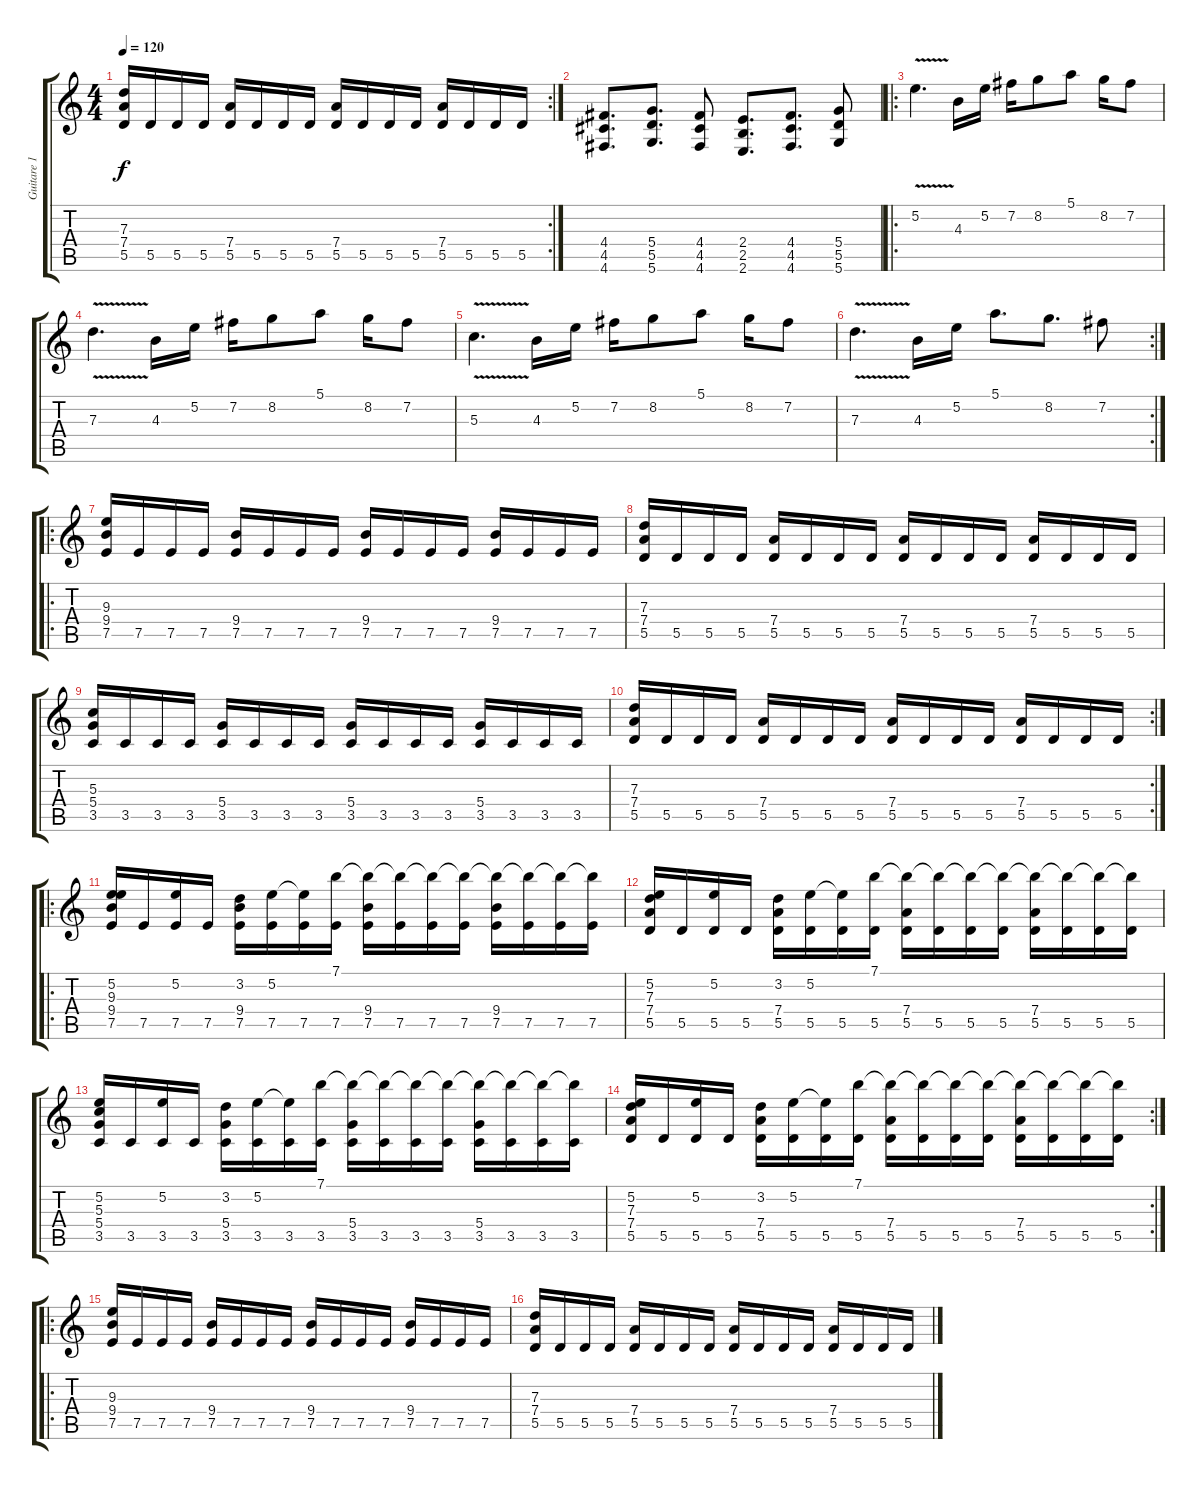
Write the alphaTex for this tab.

\track ("Guitare 1" "Guitare 1") {instrument distortionguitar}
\staff {score tabs}
\tuning (E4 B3 G3 D3 A2 D2) {hide}
\rc 2
\ts (4 4)
\tempo 120
\clef g2
\ks c
(7.3 7.4 5.5).16{dy f} 5.5.16 5.5.16 5.5.16 (7.4 5.5).16 5.5.16 5.5.16 5.5.16 (7.4 5.5).16 5.5.16 5.5.16 5.5.16 (7.4 5.5).16 5.5.16 5.5.16 5.5.16 |
(4.4 4.5 4.6).8{d} (5.4 5.5 5.6).8{d} (4.4 4.5 4.6).8 (2.4 2.5 2.6).8{d} (4.4 4.5 4.6).8{d} (5.4 5.5 5.6).8 |
\ro
5.2{v}.4{d} 4.3.16 5.2.16 7.2.16 8.2.8 5.1.8 8.2.16 7.2.8 |
7.3{v}.4{d} 4.3.16 5.2.16 7.2.16 8.2.8 5.1.8 8.2.16 7.2.8 |
5.3{v}.4{d} 4.3.16 5.2.16 7.2.16 8.2.8 5.1.8 8.2.16 7.2.8 |
\rc 2
7.3{v}.4{d} 4.3.16 5.2.16 5.1.8{d} 8.2.8{d} 7.2.8 |
\ro
(9.3 9.4 7.5).16 7.5.16 7.5.16 7.5.16 (9.4 7.5).16 7.5.16 7.5.16 7.5.16 (9.4 7.5).16 7.5.16 7.5.16 7.5.16 (9.4 7.5).16 7.5.16 7.5.16 7.5.16 |
(7.3 7.4 5.5).16 5.5.16 5.5.16 5.5.16 (7.4 5.5).16 5.5.16 5.5.16 5.5.16 (7.4 5.5).16 5.5.16 5.5.16 5.5.16 (7.4 5.5).16 5.5.16 5.5.16 5.5.16 |
(5.3 5.4 3.5).16 3.5.16 3.5.16 3.5.16 (5.4 3.5).16 3.5.16 3.5.16 3.5.16 (5.4 3.5).16 3.5.16 3.5.16 3.5.16 (5.4 3.5).16 3.5.16 3.5.16 3.5.16 |
\rc 2
(7.3 7.4 5.5).16 5.5.16 5.5.16 5.5.16 (7.4 5.5).16 5.5.16 5.5.16 5.5.16 (7.4 5.5).16 5.5.16 5.5.16 5.5.16 (7.4 5.5).16 5.5.16 5.5.16 5.5.16 |
\ro
(5.2 9.3 9.4 7.5).16 7.5.16 (5.2 7.5).16 7.5.16 (3.2 9.4 7.5).16 (5.2 7.5).16 (5.2{t} 7.5).16 (7.1 7.5).16 (7.1{t} 9.4 7.5).16 (7.1{t} 7.5).16 (7.1{t} 7.5).16 (7.1{t} 7.5).16 (7.1{t} 9.4 7.5).16 (7.1{t} 7.5).16 (7.1{t} 7.5).16 (7.1{t} 7.5).16 |
(5.2 7.3 7.4 5.5).16 5.5.16 (5.2 5.5).16 5.5.16 (3.2 7.4 5.5).16 (5.2 5.5).16 (5.2{t} 5.5).16 (7.1 5.5).16 (7.1{t} 7.4 5.5).16 (7.1{t} 5.5).16 (7.1{t} 5.5).16 (7.1{t} 5.5).16 (7.1{t} 7.4 5.5).16 (7.1{t} 5.5).16 (7.1{t} 5.5).16 (7.1{t} 5.5).16 |
(5.2 5.3 5.4 3.5).16 3.5.16 (5.2 3.5).16 3.5.16 (3.2 5.4 3.5).16 (5.2 3.5).16 (5.2{t} 3.5).16 (7.1 3.5).16 (7.1{t} 5.4 3.5).16 (7.1{t} 3.5).16 (7.1{t} 3.5).16 (7.1{t} 3.5).16 (7.1{t} 5.4 3.5).16 (7.1{t} 3.5).16 (7.1{t} 3.5).16 (7.1{t} 3.5).16 |
\rc 2
(5.2 7.3 7.4 5.5).16 5.5.16 (5.2 5.5).16 5.5.16 (3.2 7.4 5.5).16 (5.2 5.5).16 (5.2{t} 5.5).16 (7.1 5.5).16 (7.1{t} 7.4 5.5).16 (7.1{t} 5.5).16 (7.1{t} 5.5).16 (7.1{t} 5.5).16 (7.1{t} 7.4 5.5).16 (7.1{t} 5.5).16 (7.1{t} 5.5).16 (7.1{t} 5.5).16 |
\ro
(9.3 9.4 7.5).16 7.5.16 7.5.16 7.5.16 (9.4 7.5).16 7.5.16 7.5.16 7.5.16 (9.4 7.5).16 7.5.16 7.5.16 7.5.16 (9.4 7.5).16 7.5.16 7.5.16 7.5.16 |
(7.3 7.4 5.5).16 5.5.16 5.5.16 5.5.16 (7.4 5.5).16 5.5.16 5.5.16 5.5.16 (7.4 5.5).16 5.5.16 5.5.16 5.5.16 (7.4 5.5).16 5.5.16 5.5.16 5.5.16
